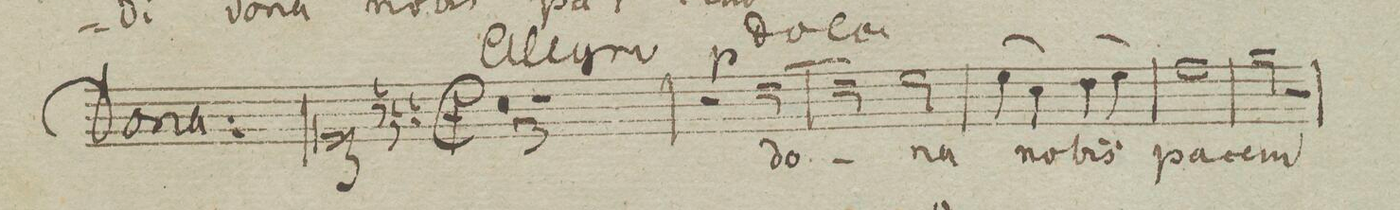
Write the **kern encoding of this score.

**kern	**text	**dynam
*I"Soprano. Tutti.	*	*
*clefC1	*	*
*k[cnfngn]	*	*
*met(c|)	*	*
*M2/2	*	*
0r	.	.
=2	=2	=2
=3	=3	=3
1r	.	.
=4	=4	=4
2r	.	p
*2\right	*	*
[2b\	do-	.
=5	=5	=5
2b\]	.	.
2cc\	-na	.
=6	=6	=6
(4cc\	no-	.
4a\)	.	.
(4b\	-bis	.
4cc\)	.	.
=7	=7	=7
1dd\	pa-	.
=8	=8	=8
2ee\	-cem	.
2r	.	.
=9	=9	=9
*-	*-	*-
